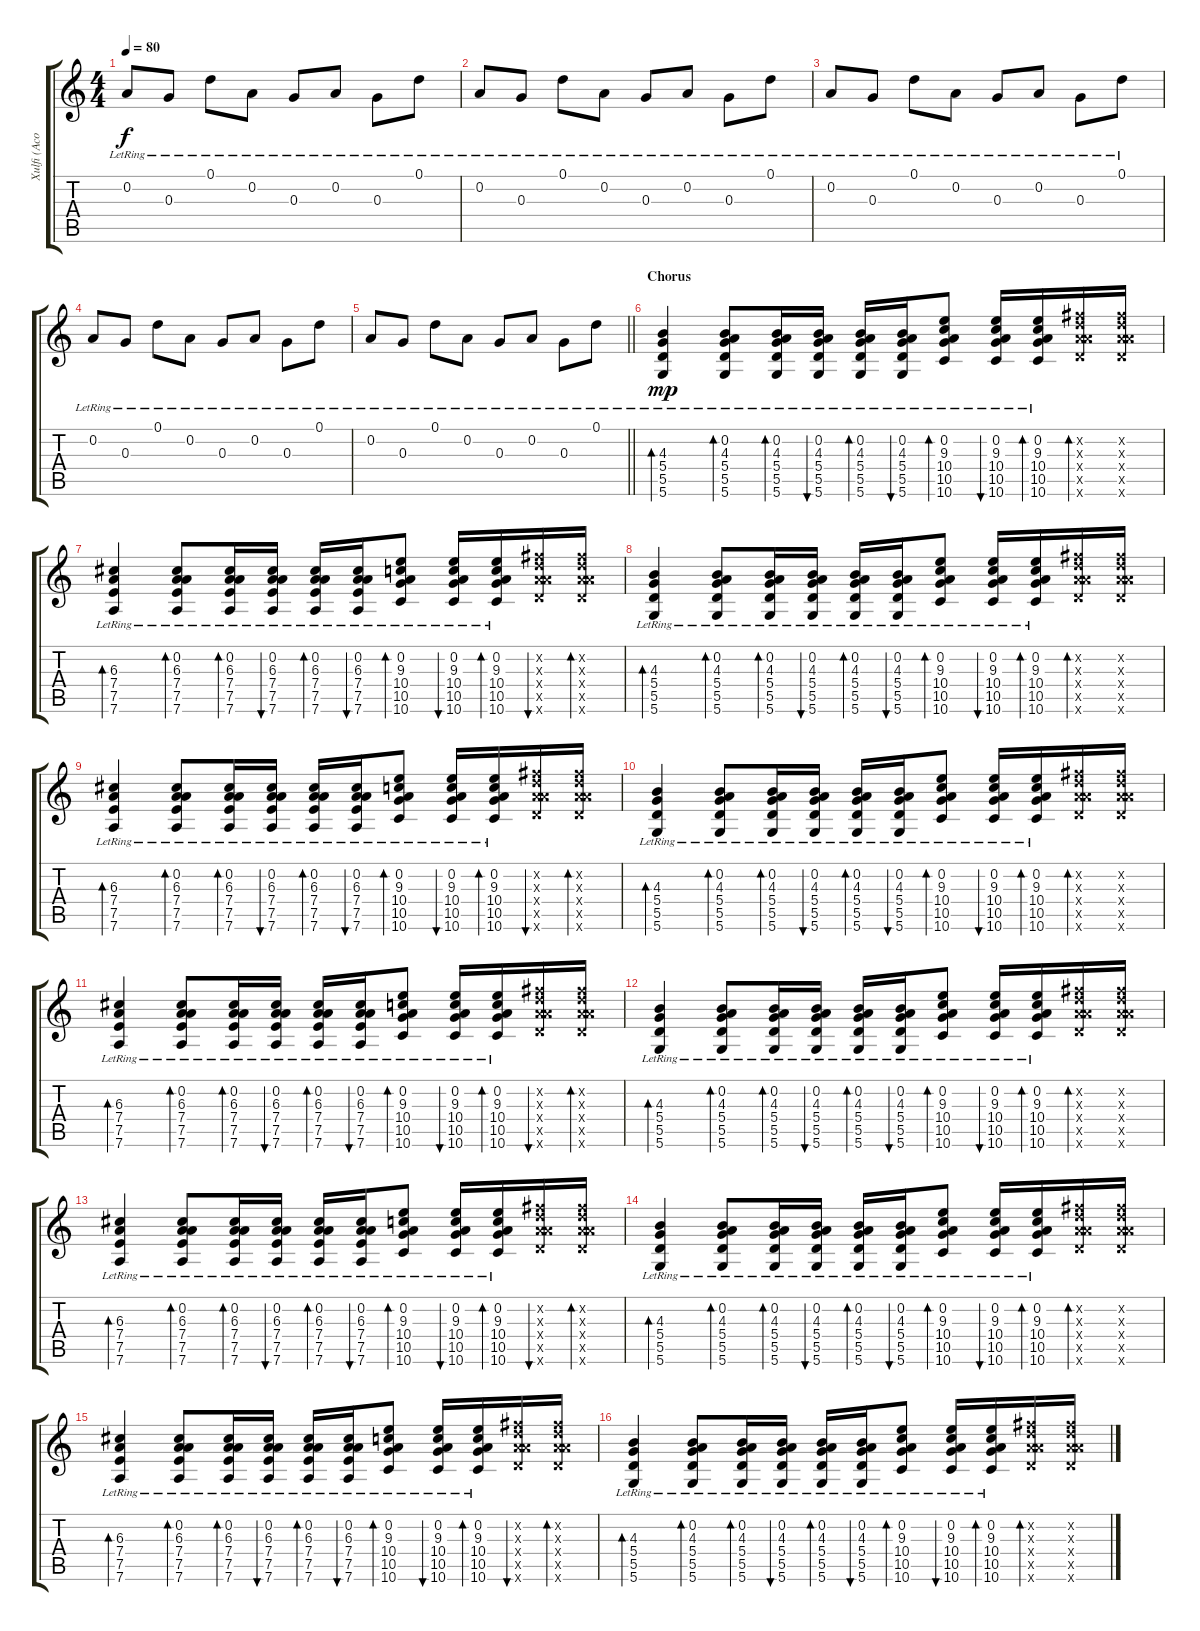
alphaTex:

\track ("Xulfi (Acoustic Left)" "Xulfi (Aco") {instrument acousticguitarsteel}
\staff {score tabs}
\tuning (D4 A3 G3 D3 A2 D2) {hide}
\ts (4 4)
\tempo 80
\clef g2
\ks c
0.2{lr}.8{dy f} 0.3{lr}.8 0.1{lr}.8 0.2{lr}.8 0.3{lr}.8 0.2{lr}.8 0.3{lr}.8 0.1{lr}.8 |
0.2{lr}.8 0.3{lr}.8 0.1{lr}.8 0.2{lr}.8 0.3{lr}.8 0.2{lr}.8 0.3{lr}.8 0.1{lr}.8 |
0.2{lr}.8 0.3{lr}.8 0.1{lr}.8 0.2{lr}.8 0.3{lr}.8 0.2{lr}.8 0.3{lr}.8 0.1{lr}.8 |
0.2{lr}.8 0.3{lr}.8 0.1{lr}.8 0.2{lr}.8 0.3{lr}.8 0.2{lr}.8 0.3{lr}.8 0.1{lr}.8 |
\barLineRight lightlight
0.2{lr}.8 0.3{lr}.8 0.1{lr}.8 0.2{lr}.8 0.3{lr}.8 0.2{lr}.8 0.3{lr}.8 0.1{lr}.8 |
\section ("" "Chorus")
(4.3{lr} 5.4{lr} 5.5{lr} 5.6{lr}).4{bd 120 dy mp} (0.2{lr} 4.3{lr} 5.4{lr} 5.5{lr} 5.6{lr}).8{bd 30} (0.2{lr} 4.3{lr} 5.4{lr} 5.5{lr} 5.6{lr}).16{bd 30} (0.2{lr} 4.3{lr} 5.4{lr} 5.5{lr} 5.6{lr}).16{bu 30} (0.2{lr} 4.3{lr} 5.4{lr} 5.5{lr} 5.6{lr}).16{bd 30} (0.2{lr} 4.3{lr} 5.4{lr} 5.5{lr} 5.6{lr}).16{bu 30} (0.2{lr} 9.3{lr} 10.4{lr} 10.5{lr} 10.6{lr}).8{bd 30} (0.2{lr} 9.3{lr} 10.4{lr} 10.5{lr} 10.6{lr}).16{bu 30} (0.2{lr} 9.3{lr} 10.4{lr} 10.5{lr} 10.6{lr}).16{bd 30} (0.2{x} 11.3{x} 12.4{x} 12.5{x} 12.6{x}).16{bd 30} (0.2{x} 11.3{x} 12.4{x} 12.5{x} 12.6{x}).16 |
(6.3{lr} 7.4{lr} 7.5{lr} 7.6{lr}).4{bd 120} (0.2{lr} 6.3{lr} 7.4{lr} 7.5{lr} 7.6{lr}).8{bd 30} (0.2{lr} 6.3{lr} 7.4{lr} 7.5{lr} 7.6{lr}).16{bd 30} (0.2{lr} 6.3{lr} 7.4{lr} 7.5{lr} 7.6{lr}).16{bu 30} (0.2{lr} 6.3{lr} 7.4{lr} 7.5{lr} 7.6{lr}).16{bd 30} (0.2{lr} 6.3{lr} 7.4{lr} 7.5{lr} 7.6{lr}).16{bu 30} (0.2{lr} 9.3{lr} 10.4{lr} 10.5{lr} 10.6{lr}).8{bd 30} (0.2{lr} 9.3{lr} 10.4{lr} 10.5{lr} 10.6{lr}).16{bu 30} (0.2{lr} 9.3{lr} 10.4{lr} 10.5{lr} 10.6{lr}).16{bd 30} (0.2{x} 11.3{x} 12.4{x} 12.5{x} 12.6{x}).16{bu 30} (0.2{x} 11.3{x} 12.4{x} 12.5{x} 12.6{x}).16{bd 30} |
(4.3{lr} 5.4{lr} 5.5{lr} 5.6{lr}).4{bd 120} (0.2{lr} 4.3{lr} 5.4{lr} 5.5{lr} 5.6{lr}).8{bd 30} (0.2{lr} 4.3{lr} 5.4{lr} 5.5{lr} 5.6{lr}).16{bd 30} (0.2{lr} 4.3{lr} 5.4{lr} 5.5{lr} 5.6{lr}).16{bu 30} (0.2{lr} 4.3{lr} 5.4{lr} 5.5{lr} 5.6{lr}).16{bd 30} (0.2{lr} 4.3{lr} 5.4{lr} 5.5{lr} 5.6{lr}).16{bu 30} (0.2{lr} 9.3{lr} 10.4{lr} 10.5{lr} 10.6{lr}).8{bd 30} (0.2{lr} 9.3{lr} 10.4{lr} 10.5{lr} 10.6{lr}).16{bu 30} (0.2{lr} 9.3{lr} 10.4{lr} 10.5{lr} 10.6{lr}).16{bd 30} (0.2{x} 11.3{x} 12.4{x} 12.5{x} 12.6{x}).16{bd 30} (0.2{x} 11.3{x} 12.4{x} 12.5{x} 12.6{x}).16 |
(6.3{lr} 7.4{lr} 7.5{lr} 7.6{lr}).4{bd 120} (0.2{lr} 6.3{lr} 7.4{lr} 7.5{lr} 7.6{lr}).8{bd 30} (0.2{lr} 6.3{lr} 7.4{lr} 7.5{lr} 7.6{lr}).16{bd 30} (0.2{lr} 6.3{lr} 7.4{lr} 7.5{lr} 7.6{lr}).16{bu 30} (0.2{lr} 6.3{lr} 7.4{lr} 7.5{lr} 7.6{lr}).16{bd 30} (0.2{lr} 6.3{lr} 7.4{lr} 7.5{lr} 7.6{lr}).16{bu 30} (0.2{lr} 9.3{lr} 10.4{lr} 10.5{lr} 10.6{lr}).8{bd 30} (0.2{lr} 9.3{lr} 10.4{lr} 10.5{lr} 10.6{lr}).16{bu 30} (0.2{lr} 9.3{lr} 10.4{lr} 10.5{lr} 10.6{lr}).16{bd 30} (0.2{x} 11.3{x} 12.4{x} 12.5{x} 12.6{x}).16{bu 30} (0.2{x} 11.3{x} 12.4{x} 12.5{x} 12.6{x}).16{bd 30} |
(4.3{lr} 5.4{lr} 5.5{lr} 5.6{lr}).4{bd 120} (0.2{lr} 4.3{lr} 5.4{lr} 5.5{lr} 5.6{lr}).8{bd 30} (0.2{lr} 4.3{lr} 5.4{lr} 5.5{lr} 5.6{lr}).16{bd 30} (0.2{lr} 4.3{lr} 5.4{lr} 5.5{lr} 5.6{lr}).16{bu 30} (0.2{lr} 4.3{lr} 5.4{lr} 5.5{lr} 5.6{lr}).16{bd 30} (0.2{lr} 4.3{lr} 5.4{lr} 5.5{lr} 5.6{lr}).16{bu 30} (0.2{lr} 9.3{lr} 10.4{lr} 10.5{lr} 10.6{lr}).8{bd 30} (0.2{lr} 9.3{lr} 10.4{lr} 10.5{lr} 10.6{lr}).16{bu 30} (0.2{lr} 9.3{lr} 10.4{lr} 10.5{lr} 10.6{lr}).16{bd 30} (0.2{x} 11.3{x} 12.4{x} 12.5{x} 12.6{x}).16{bd 30} (0.2{x} 11.3{x} 12.4{x} 12.5{x} 12.6{x}).16 |
(6.3{lr} 7.4{lr} 7.5{lr} 7.6{lr}).4{bd 120} (0.2{lr} 6.3{lr} 7.4{lr} 7.5{lr} 7.6{lr}).8{bd 30} (0.2{lr} 6.3{lr} 7.4{lr} 7.5{lr} 7.6{lr}).16{bd 30} (0.2{lr} 6.3{lr} 7.4{lr} 7.5{lr} 7.6{lr}).16{bu 30} (0.2{lr} 6.3{lr} 7.4{lr} 7.5{lr} 7.6{lr}).16{bd 30} (0.2{lr} 6.3{lr} 7.4{lr} 7.5{lr} 7.6{lr}).16{bu 30} (0.2{lr} 9.3{lr} 10.4{lr} 10.5{lr} 10.6{lr}).8{bd 30} (0.2{lr} 9.3{lr} 10.4{lr} 10.5{lr} 10.6{lr}).16{bu 30} (0.2{lr} 9.3{lr} 10.4{lr} 10.5{lr} 10.6{lr}).16{bd 30} (0.2{x} 11.3{x} 12.4{x} 12.5{x} 12.6{x}).16{bu 30} (0.2{x} 11.3{x} 12.4{x} 12.5{x} 12.6{x}).16{bd 30} |
(4.3{lr} 5.4{lr} 5.5{lr} 5.6{lr}).4{bd 120} (0.2{lr} 4.3{lr} 5.4{lr} 5.5{lr} 5.6{lr}).8{bd 30} (0.2{lr} 4.3{lr} 5.4{lr} 5.5{lr} 5.6{lr}).16{bd 30} (0.2{lr} 4.3{lr} 5.4{lr} 5.5{lr} 5.6{lr}).16{bu 30} (0.2{lr} 4.3{lr} 5.4{lr} 5.5{lr} 5.6{lr}).16{bd 30} (0.2{lr} 4.3{lr} 5.4{lr} 5.5{lr} 5.6{lr}).16{bu 30} (0.2{lr} 9.3{lr} 10.4{lr} 10.5{lr} 10.6{lr}).8{bd 30} (0.2{lr} 9.3{lr} 10.4{lr} 10.5{lr} 10.6{lr}).16{bu 30} (0.2{lr} 9.3{lr} 10.4{lr} 10.5{lr} 10.6{lr}).16{bd 30} (0.2{x} 11.3{x} 12.4{x} 12.5{x} 12.6{x}).16{bd 30} (0.2{x} 11.3{x} 12.4{x} 12.5{x} 12.6{x}).16 |
(6.3{lr} 7.4{lr} 7.5{lr} 7.6{lr}).4{bd 120} (0.2{lr} 6.3{lr} 7.4{lr} 7.5{lr} 7.6{lr}).8{bd 30} (0.2{lr} 6.3{lr} 7.4{lr} 7.5{lr} 7.6{lr}).16{bd 30} (0.2{lr} 6.3{lr} 7.4{lr} 7.5{lr} 7.6{lr}).16{bu 30} (0.2{lr} 6.3{lr} 7.4{lr} 7.5{lr} 7.6{lr}).16{bd 30} (0.2{lr} 6.3{lr} 7.4{lr} 7.5{lr} 7.6{lr}).16{bu 30} (0.2{lr} 9.3{lr} 10.4{lr} 10.5{lr} 10.6{lr}).8{bd 30} (0.2{lr} 9.3{lr} 10.4{lr} 10.5{lr} 10.6{lr}).16{bu 30} (0.2{lr} 9.3{lr} 10.4{lr} 10.5{lr} 10.6{lr}).16{bd 30} (0.2{x} 11.3{x} 12.4{x} 12.5{x} 12.6{x}).16{bu 30} (0.2{x} 11.3{x} 12.4{x} 12.5{x} 12.6{x}).16{bd 30} |
(4.3{lr} 5.4{lr} 5.5{lr} 5.6{lr}).4{bd 120} (0.2{lr} 4.3{lr} 5.4{lr} 5.5{lr} 5.6{lr}).8{bd 30} (0.2{lr} 4.3{lr} 5.4{lr} 5.5{lr} 5.6{lr}).16{bd 30} (0.2{lr} 4.3{lr} 5.4{lr} 5.5{lr} 5.6{lr}).16{bu 30} (0.2{lr} 4.3{lr} 5.4{lr} 5.5{lr} 5.6{lr}).16{bd 30} (0.2{lr} 4.3{lr} 5.4{lr} 5.5{lr} 5.6{lr}).16{bu 30} (0.2{lr} 9.3{lr} 10.4{lr} 10.5{lr} 10.6{lr}).8{bd 30} (0.2{lr} 9.3{lr} 10.4{lr} 10.5{lr} 10.6{lr}).16{bu 30} (0.2{lr} 9.3{lr} 10.4{lr} 10.5{lr} 10.6{lr}).16{bd 30} (0.2{x} 11.3{x} 12.4{x} 12.5{x} 12.6{x}).16{bd 30} (0.2{x} 11.3{x} 12.4{x} 12.5{x} 12.6{x}).16 |
(6.3{lr} 7.4{lr} 7.5{lr} 7.6{lr}).4{bd 120} (0.2{lr} 6.3{lr} 7.4{lr} 7.5{lr} 7.6{lr}).8{bd 30} (0.2{lr} 6.3{lr} 7.4{lr} 7.5{lr} 7.6{lr}).16{bd 30} (0.2{lr} 6.3{lr} 7.4{lr} 7.5{lr} 7.6{lr}).16{bu 30} (0.2{lr} 6.3{lr} 7.4{lr} 7.5{lr} 7.6{lr}).16{bd 30} (0.2{lr} 6.3{lr} 7.4{lr} 7.5{lr} 7.6{lr}).16{bu 30} (0.2{lr} 9.3{lr} 10.4{lr} 10.5{lr} 10.6{lr}).8{bd 30} (0.2{lr} 9.3{lr} 10.4{lr} 10.5{lr} 10.6{lr}).16{bu 30} (0.2{lr} 9.3{lr} 10.4{lr} 10.5{lr} 10.6{lr}).16{bd 30} (0.2{x} 11.3{x} 12.4{x} 12.5{x} 12.6{x}).16{bu 30} (0.2{x} 11.3{x} 12.4{x} 12.5{x} 12.6{x}).16{bd 30} |
(4.3{lr} 5.4{lr} 5.5{lr} 5.6{lr}).4{bd 120} (0.2{lr} 4.3{lr} 5.4{lr} 5.5{lr} 5.6{lr}).8{bd 30} (0.2{lr} 4.3{lr} 5.4{lr} 5.5{lr} 5.6{lr}).16{bd 30} (0.2{lr} 4.3{lr} 5.4{lr} 5.5{lr} 5.6{lr}).16{bu 30} (0.2{lr} 4.3{lr} 5.4{lr} 5.5{lr} 5.6{lr}).16{bd 30} (0.2{lr} 4.3{lr} 5.4{lr} 5.5{lr} 5.6{lr}).16{bu 30} (0.2{lr} 9.3{lr} 10.4{lr} 10.5{lr} 10.6{lr}).8{bd 30} (0.2{lr} 9.3{lr} 10.4{lr} 10.5{lr} 10.6{lr}).16{bu 30} (0.2{lr} 9.3{lr} 10.4{lr} 10.5{lr} 10.6{lr}).16{bd 30} (0.2{x} 11.3{x} 12.4{x} 12.5{x} 12.6{x}).16{bd 30} (0.2{x} 11.3{x} 12.4{x} 12.5{x} 12.6{x}).16
